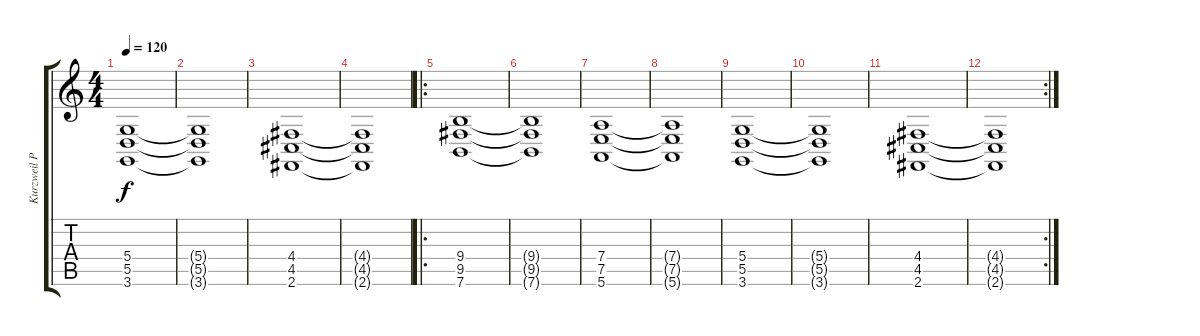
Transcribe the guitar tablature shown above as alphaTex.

\track ("Kurzweil PC-2X/O 88" "Kurzweil P") {instrument choiraahs}
\staff {score tabs}
\tuning (E4 B3 G3 D3 A2 E2) {hide}
\ts (4 4)
\tempo 120
\clef g2
\ks c
(5.4 5.5 3.6).1{dy f} |
(5.4{t} 5.5{t} 3.6{t}).1 |
(4.4 4.5 2.6).1 |
(4.4{t} 4.5{t} 2.6{t}).1 |
\ro
(9.4 9.5 7.6).1 |
(9.4{t} 9.5{t} 7.6{t}).1 |
(7.4 7.5 5.6).1 |
(7.4{t} 7.5{t} 5.6{t}).1 |
(5.4 5.5 3.6).1 |
(5.4{t} 5.5{t} 3.6{t}).1 |
(4.4 4.5 2.6).1 |
\rc 2
(4.4{t} 4.5{t} 2.6{t}).1
